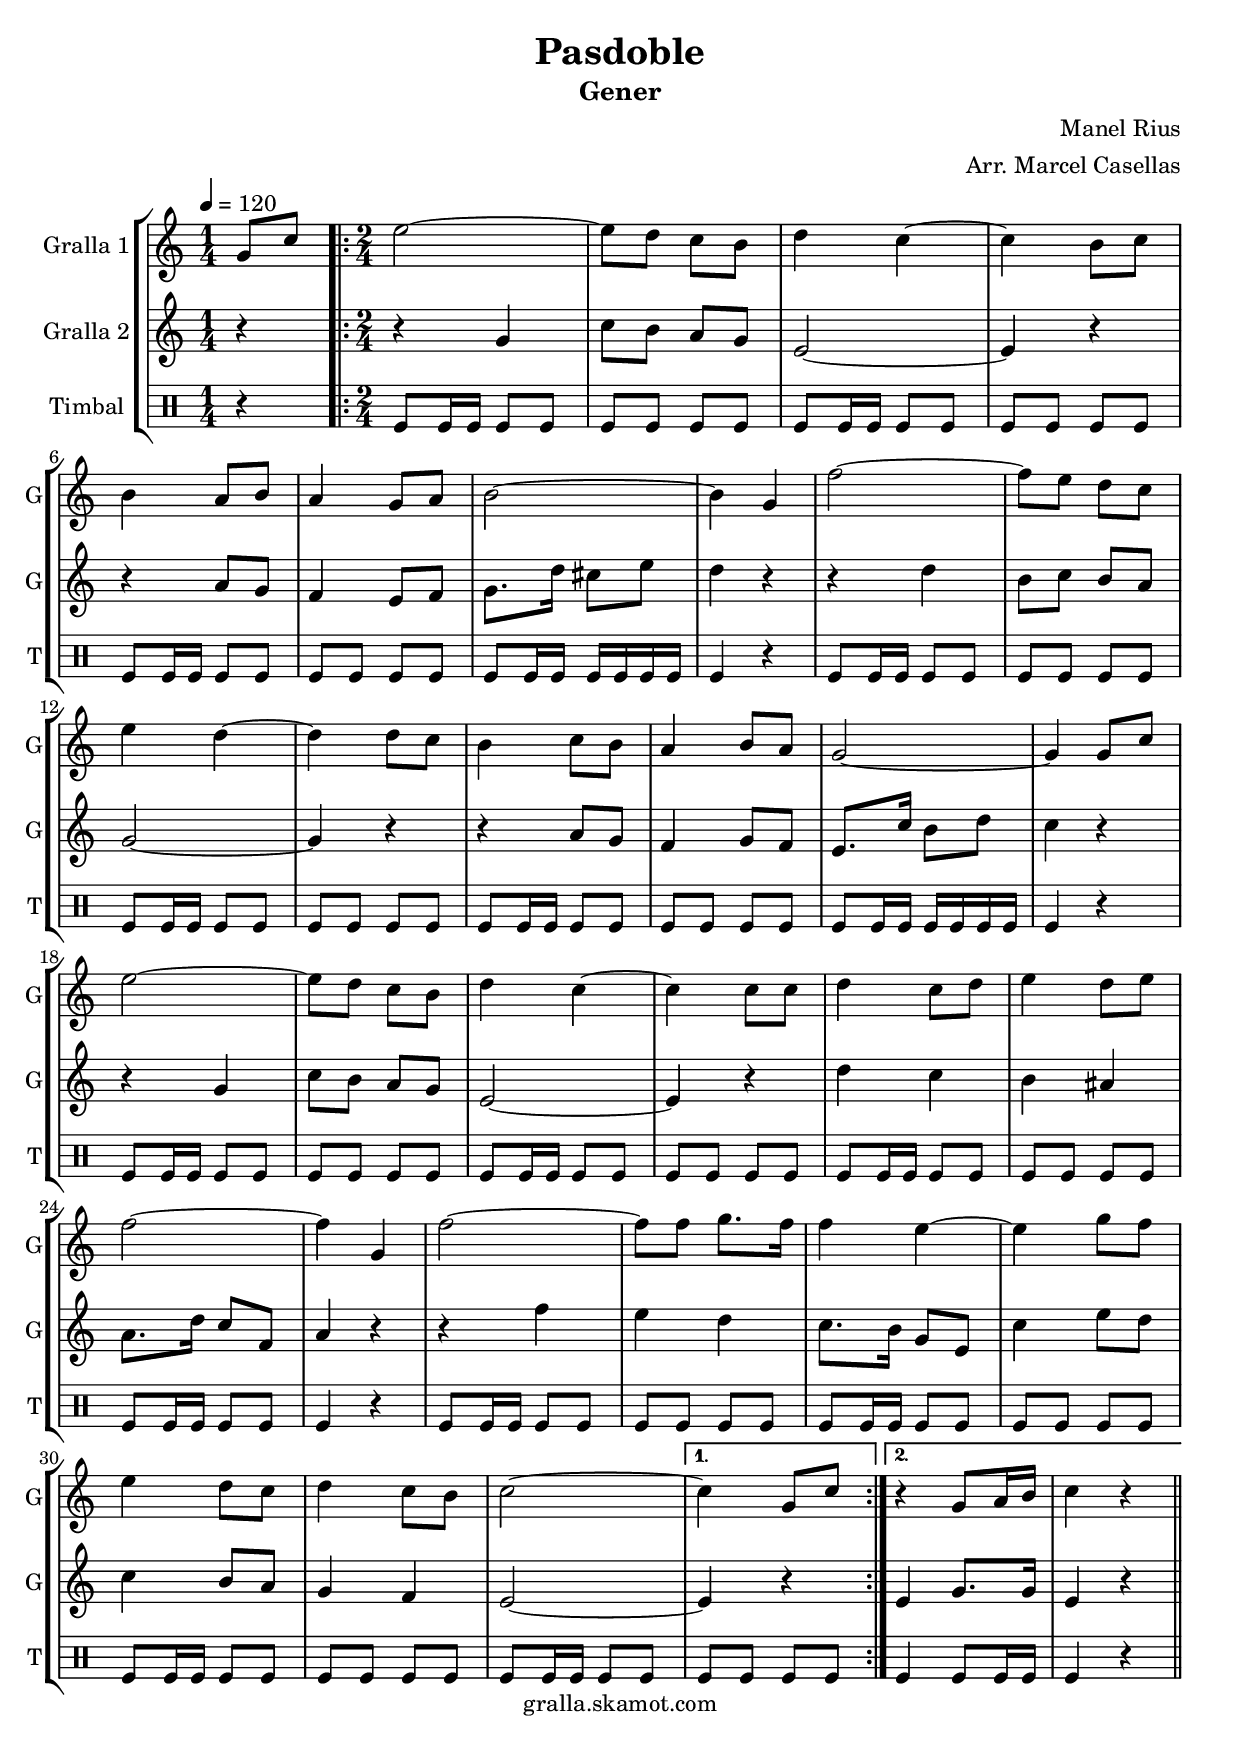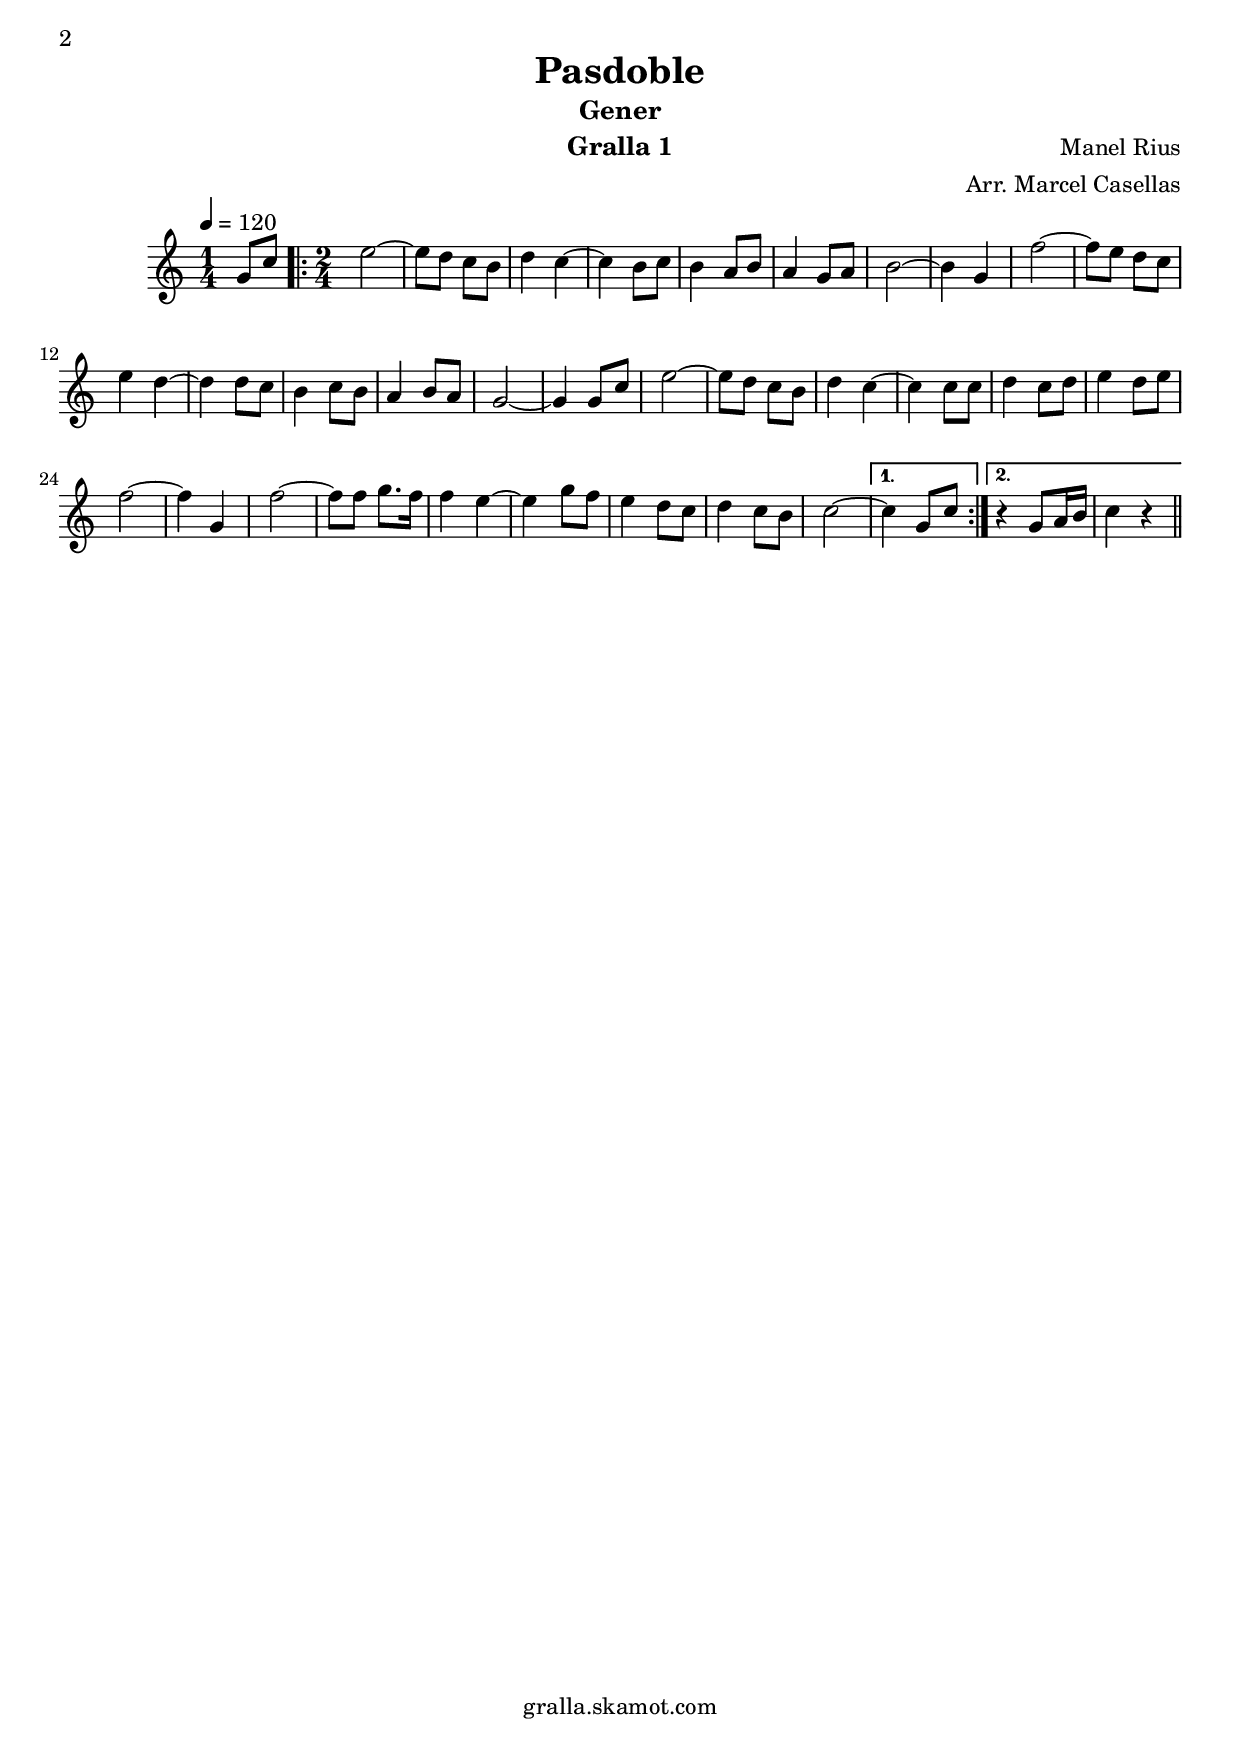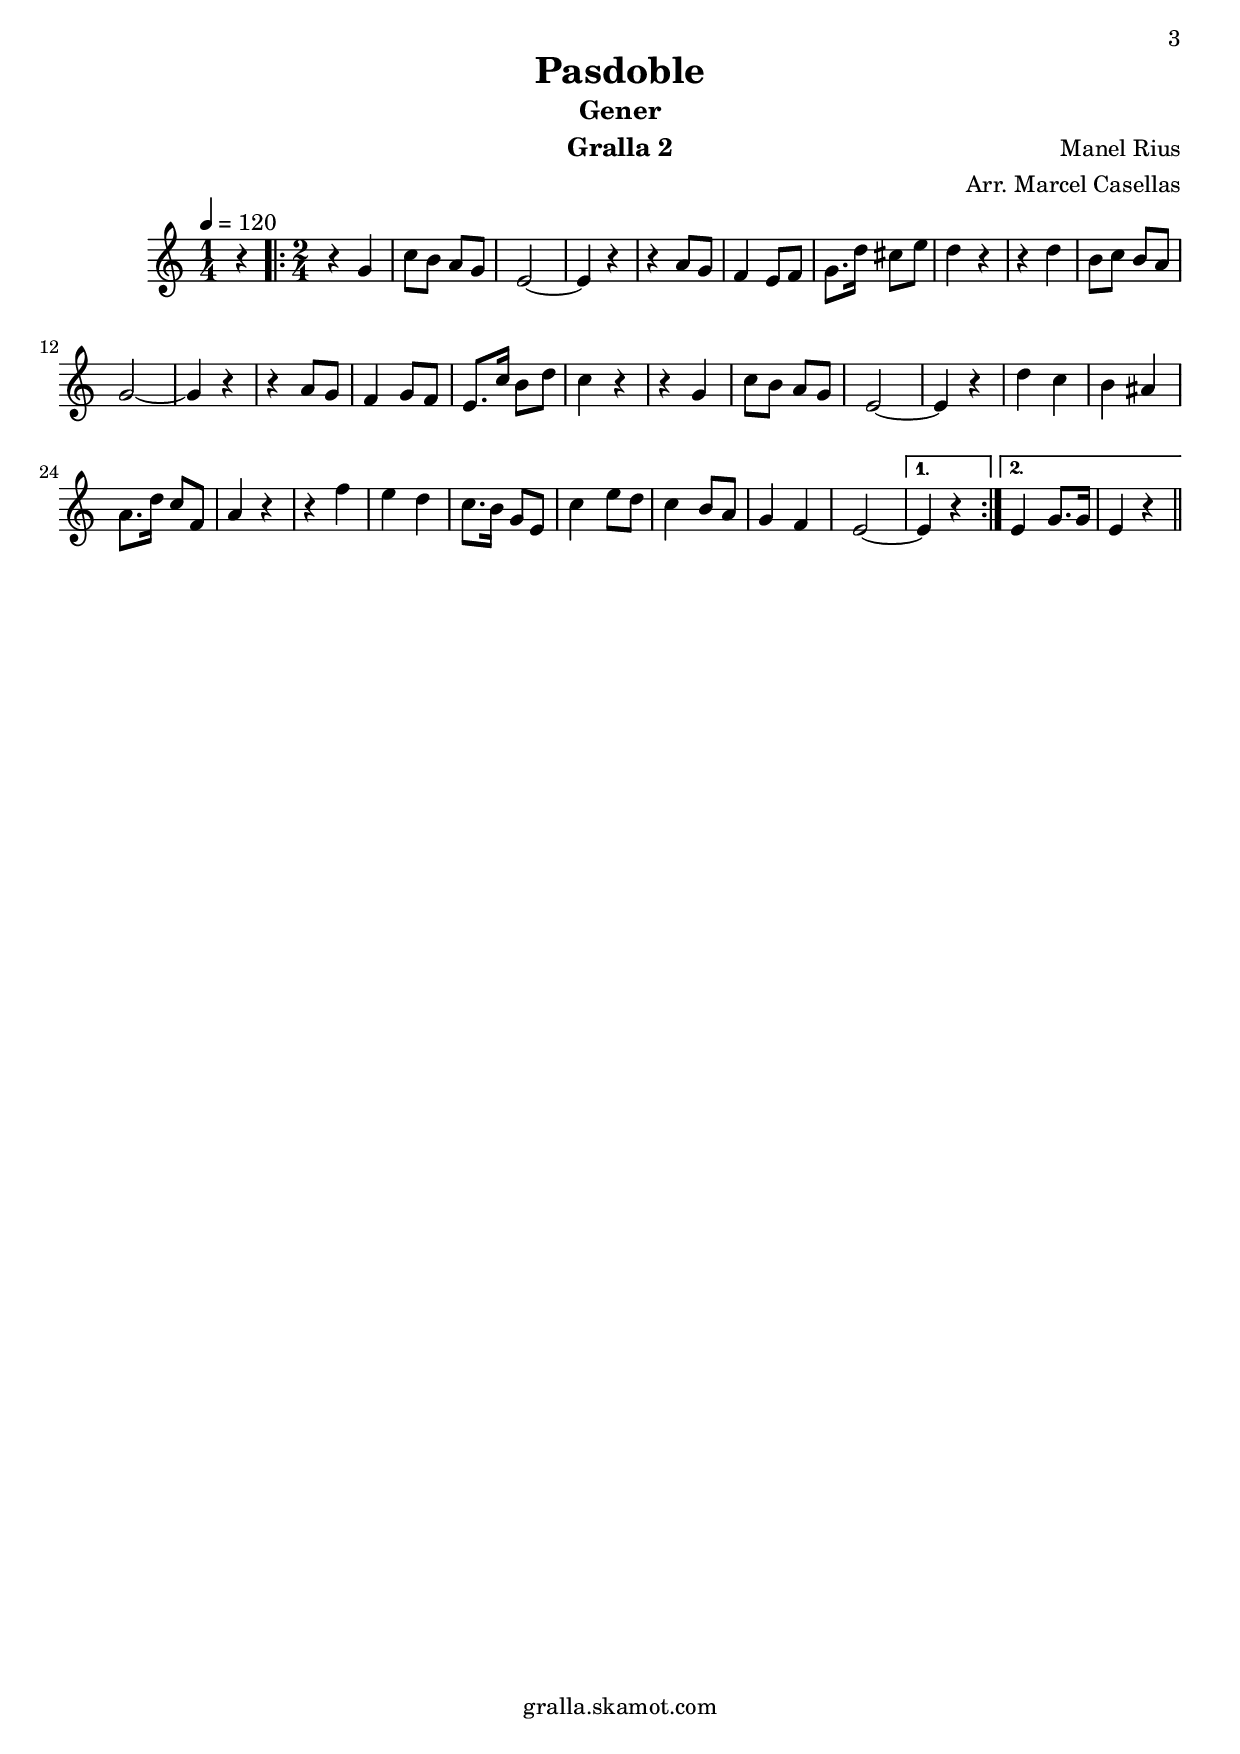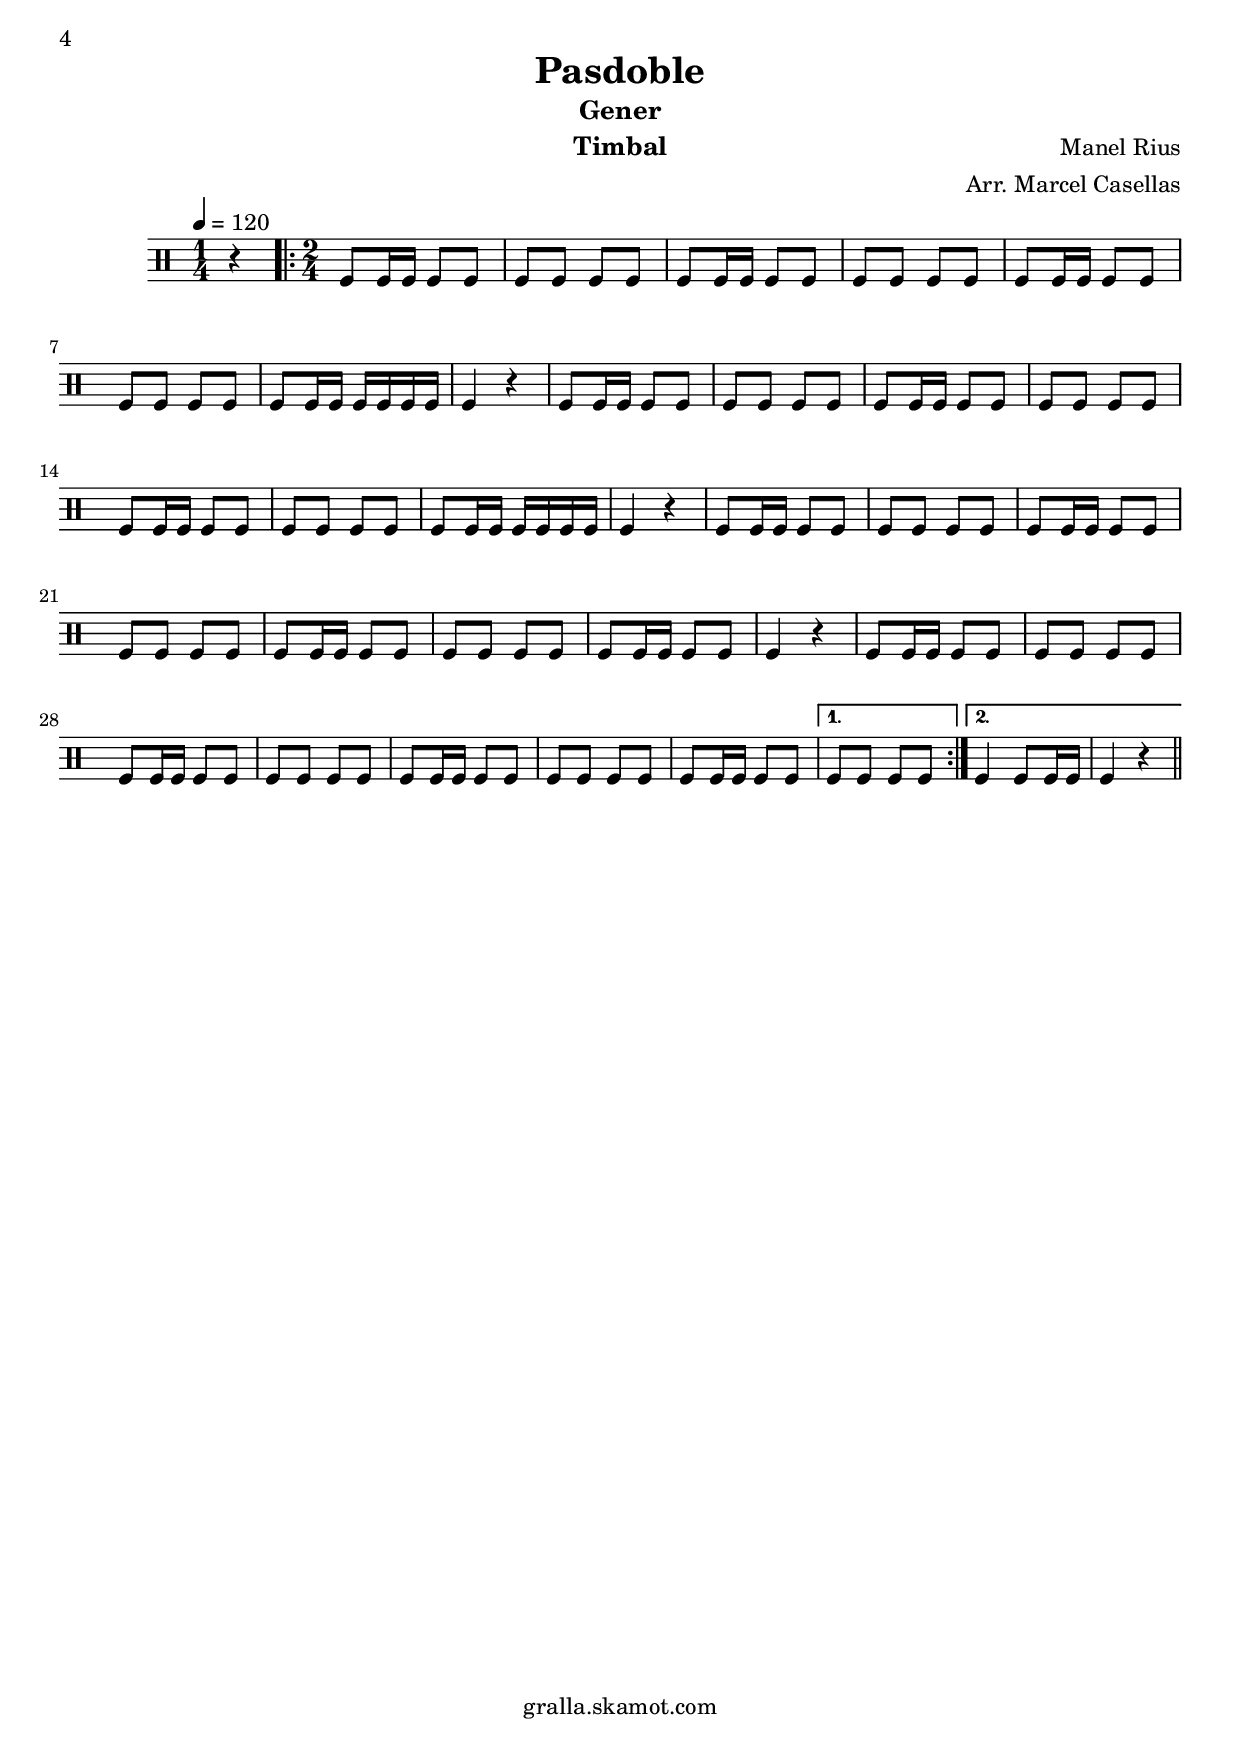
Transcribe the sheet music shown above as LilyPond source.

\version "2.16.2"

\header {
  dedication=""
  title="Pasdoble"
  subtitle="Gener"
  subsubtitle=""
  poet=""
  meter=""
  piece=""
  composer="Manel Rius"
  arranger="Arr. Marcel Casellas"
  opus=""
  instrument=""
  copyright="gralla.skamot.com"
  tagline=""
}

liniaroAa =
\relative g'
{
  \tempo 4=120
  \clef treble
  \key c \major
  \time 1/4
  g8 c  |
  \time 2/4   \repeat volta 2 { e2 ~  |
  e8 d c b  |
  d4 c ~  |
  %05
  c4 b8 c  |
  b4 a8 b  |
  a4 g8 a  |
  b2 ~  |
  b4 g  |
  %10
  f'2 ~  |
  f8 e d c  |
  e4 d ~  |
  d4 d8 c  |
  b4 c8 b  |
  %15
  a4 b8 a  |
  g2 ~  |
  g4 g8 c  |
  e2 ~  |
  e8 d c b  |
  %20
  d4 c ~  |
  c4 c8 c  |
  d4 c8 d  |
  e4 d8 e  |
  f2 ~  |
  %25
  f4 g,  |
  f'2 ~  |
  f8 f g8. f16  |
  f4 e ~  |
  e4 g8 f  |
  %30
  e4 d8 c  |
  d4 c8 b  |
  c2 ~ }
  \alternative { { c4 g8 c }
  { r4 g8 a16 b  |
  %35
  c4 r } } \bar "||"
}

liniaroAb =
\relative g'
{
  \tempo 4=120
  \clef treble
  \key c \major
  \time 1/4
  r4  |
  \time 2/4   \repeat volta 2 { r4 g  |
  c8 b a g  |
  e2 ~  |
  %05
  e4 r  |
  r4 a8 g  |
  f4 e8 f  |
  g8. d'16 cis8 e  |
  d4 r  |
  %10
  r4 d  |
  b8 c b a  |
  g2 ~  |
  g4 r  |
  r4 a8 g  |
  %15
  f4 g8 f  |
  e8. c'16 b8 d  |
  c4 r  |
  r4 g  |
  c8 b a g  |
  %20
  e2 ~  |
  e4 r  |
  d'4 c  |
  b4 ais  |
  a8. d16 c8 f,  |
  %25
  a4 r  |
  r4 f'  |
  e4 d  |
  c8. b16 g8 e  |
  c'4 e8 d  |
  %30
  c4 b8 a  |
  g4 f  |
  e2 ~ }
  \alternative { { e4 r }
  { e4 g8. g16  |
  %35
  e4 r } } \bar "||"
}

liniaroAc =
\drummode
{
  \tempo 4=120
  \time 1/4
  r4  |
  \time 2/4   \repeat volta 2 { tomfl8 tomfl16 tomfl tomfl8 tomfl  |
  tomfl8 tomfl tomfl tomfl  |
  tomfl8 tomfl16 tomfl tomfl8 tomfl  |
  %05
  tomfl8 tomfl tomfl tomfl  |
  tomfl8 tomfl16 tomfl tomfl8 tomfl  |
  tomfl8 tomfl tomfl tomfl  |
  tomfl8 tomfl16 tomfl tomfl tomfl tomfl tomfl  |
  tomfl4 r  |
  %10
  tomfl8 tomfl16 tomfl tomfl8 tomfl  |
  tomfl8 tomfl tomfl tomfl  |
  tomfl8 tomfl16 tomfl tomfl8 tomfl  |
  tomfl8 tomfl tomfl tomfl  |
  tomfl8 tomfl16 tomfl tomfl8 tomfl  |
  %15
  tomfl8 tomfl tomfl tomfl  |
  tomfl8 tomfl16 tomfl tomfl tomfl tomfl tomfl  |
  tomfl4 r  |
  tomfl8 tomfl16 tomfl tomfl8 tomfl  |
  tomfl8 tomfl tomfl tomfl  |
  %20
  tomfl8 tomfl16 tomfl tomfl8 tomfl  |
  tomfl8 tomfl tomfl tomfl  |
  tomfl8 tomfl16 tomfl tomfl8 tomfl  |
  tomfl8 tomfl tomfl tomfl  |
  tomfl8 tomfl16 tomfl tomfl8 tomfl  |
  %25
  tomfl4 r  |
  tomfl8 tomfl16 tomfl tomfl8 tomfl  |
  tomfl8 tomfl tomfl tomfl  |
  tomfl8 tomfl16 tomfl tomfl8 tomfl  |
  tomfl8 tomfl tomfl tomfl  |
  %30
  tomfl8 tomfl16 tomfl tomfl8 tomfl  |
  tomfl8 tomfl tomfl tomfl  |
  tomfl8 tomfl16 tomfl tomfl8 tomfl }
  \alternative { { tomfl8 tomfl tomfl tomfl }
  { tomfl4 tomfl8 tomfl16 tomfl  |
  %35
  tomfl4 r } } \bar "||"
}

\bookpart {
  \score {
    \new StaffGroup {
      \override Score.RehearsalMark #'self-alignment-X = #LEFT
      <<
        \new Staff \with {instrumentName = #"Gralla 1" shortInstrumentName = #"G"} \liniaroAa
        \new Staff \with {instrumentName = #"Gralla 2" shortInstrumentName = #"G"} \liniaroAb
        \new DrumStaff \with {instrumentName = #"Timbal" shortInstrumentName = #"T"} \liniaroAc
      >>
    }
    \layout {}
  }
  \score { \unfoldRepeats
    \new StaffGroup {
      \override Score.RehearsalMark #'self-alignment-X = #LEFT
      <<
        \new Staff \with {instrumentName = #"Gralla 1" shortInstrumentName = #"G"} \liniaroAa
        \new Staff \with {instrumentName = #"Gralla 2" shortInstrumentName = #"G"} \liniaroAb
        \new DrumStaff \with {instrumentName = #"Timbal" shortInstrumentName = #"T"} \liniaroAc
      >>
    }
    \midi {
      \set Staff.midiInstrument = "oboe"
      \set DrumStaff.midiInstrument = "drums"
    }
  }
}

\bookpart {
  \header {instrument="Gralla 1"}
  \score {
    \new StaffGroup {
      \override Score.RehearsalMark #'self-alignment-X = #LEFT
      <<
        \new Staff \liniaroAa
      >>
    }
    \layout {}
  }
  \score { \unfoldRepeats
    \new StaffGroup {
      \override Score.RehearsalMark #'self-alignment-X = #LEFT
      <<
        \new Staff \liniaroAa
      >>
    }
    \midi {
      \set Staff.midiInstrument = "oboe"
      \set DrumStaff.midiInstrument = "drums"
    }
  }
}

\bookpart {
  \header {instrument="Gralla 2"}
  \score {
    \new StaffGroup {
      \override Score.RehearsalMark #'self-alignment-X = #LEFT
      <<
        \new Staff \liniaroAb
      >>
    }
    \layout {}
  }
  \score { \unfoldRepeats
    \new StaffGroup {
      \override Score.RehearsalMark #'self-alignment-X = #LEFT
      <<
        \new Staff \liniaroAb
      >>
    }
    \midi {
      \set Staff.midiInstrument = "oboe"
      \set DrumStaff.midiInstrument = "drums"
    }
  }
}

\bookpart {
  \header {instrument="Timbal"}
  \score {
    \new StaffGroup {
      \override Score.RehearsalMark #'self-alignment-X = #LEFT
      <<
        \new DrumStaff \liniaroAc
      >>
    }
    \layout {}
  }
  \score { \unfoldRepeats
    \new StaffGroup {
      \override Score.RehearsalMark #'self-alignment-X = #LEFT
      <<
        \new DrumStaff \liniaroAc
      >>
    }
    \midi {
      \set Staff.midiInstrument = "oboe"
      \set DrumStaff.midiInstrument = "drums"
    }
  }
}

